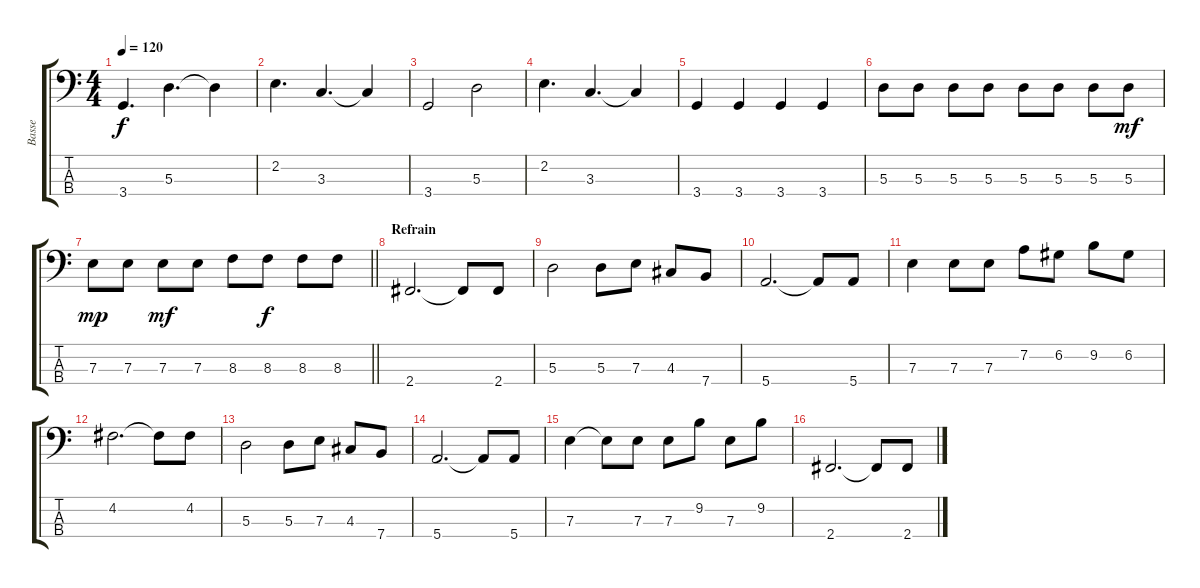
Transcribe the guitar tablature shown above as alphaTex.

\track ("Basse" "Basse") {instrument electricbassfinger}
\staff {score tabs}
\tuning (G2 D2 A1 E1) {hide}
\ts (4 4)
\tempo 120
\clef f4
\ks c
3.4.4{d dy f} 5.3.4{d} 5.3{t}.4 |
2.2.4{d} 3.3.4{d} 3.3{t}.4 |
3.4.2 5.3.2 |
2.2.4{d} 3.3.4{d} 3.3{t}.4 |
3.4.4 3.4.4 3.4.4 3.4.4 |
5.3.8{volume 13} 5.3.8 5.3.8 5.3.8 5.3.8 5.3.8 5.3.8 5.3.8{dy mf} |
\barLineRight lightlight
7.3.8{dy mp} 7.3.8 7.3.8{dy mf} 7.3.8 8.3.8 8.3.8{dy f} 8.3.8 8.3.8 |
\section ("" "Refrain")
2.4.2{d} 2.4{t}.8 2.4.8 |
5.3.2 5.3.8 7.3.8 4.3.8 7.4.8 |
5.4.2{d} 5.4{t}.8 5.4.8 |
7.3.4 7.3.8 7.3.8 7.2.8 6.2.8 9.2.8 6.2.8 |
4.2.2{d} 4.2{t}.8 4.2.8 |
5.3.2 5.3.8 7.3.8 4.3.8 7.4.8 |
5.4.2{d} 5.4{t}.8 5.4.8 |
7.3.4 7.3{t}.8 7.3.8 7.3.8 9.2.8 7.3.8 9.2.8 |
2.4.2{d} 2.4{t}.8 2.4.8
